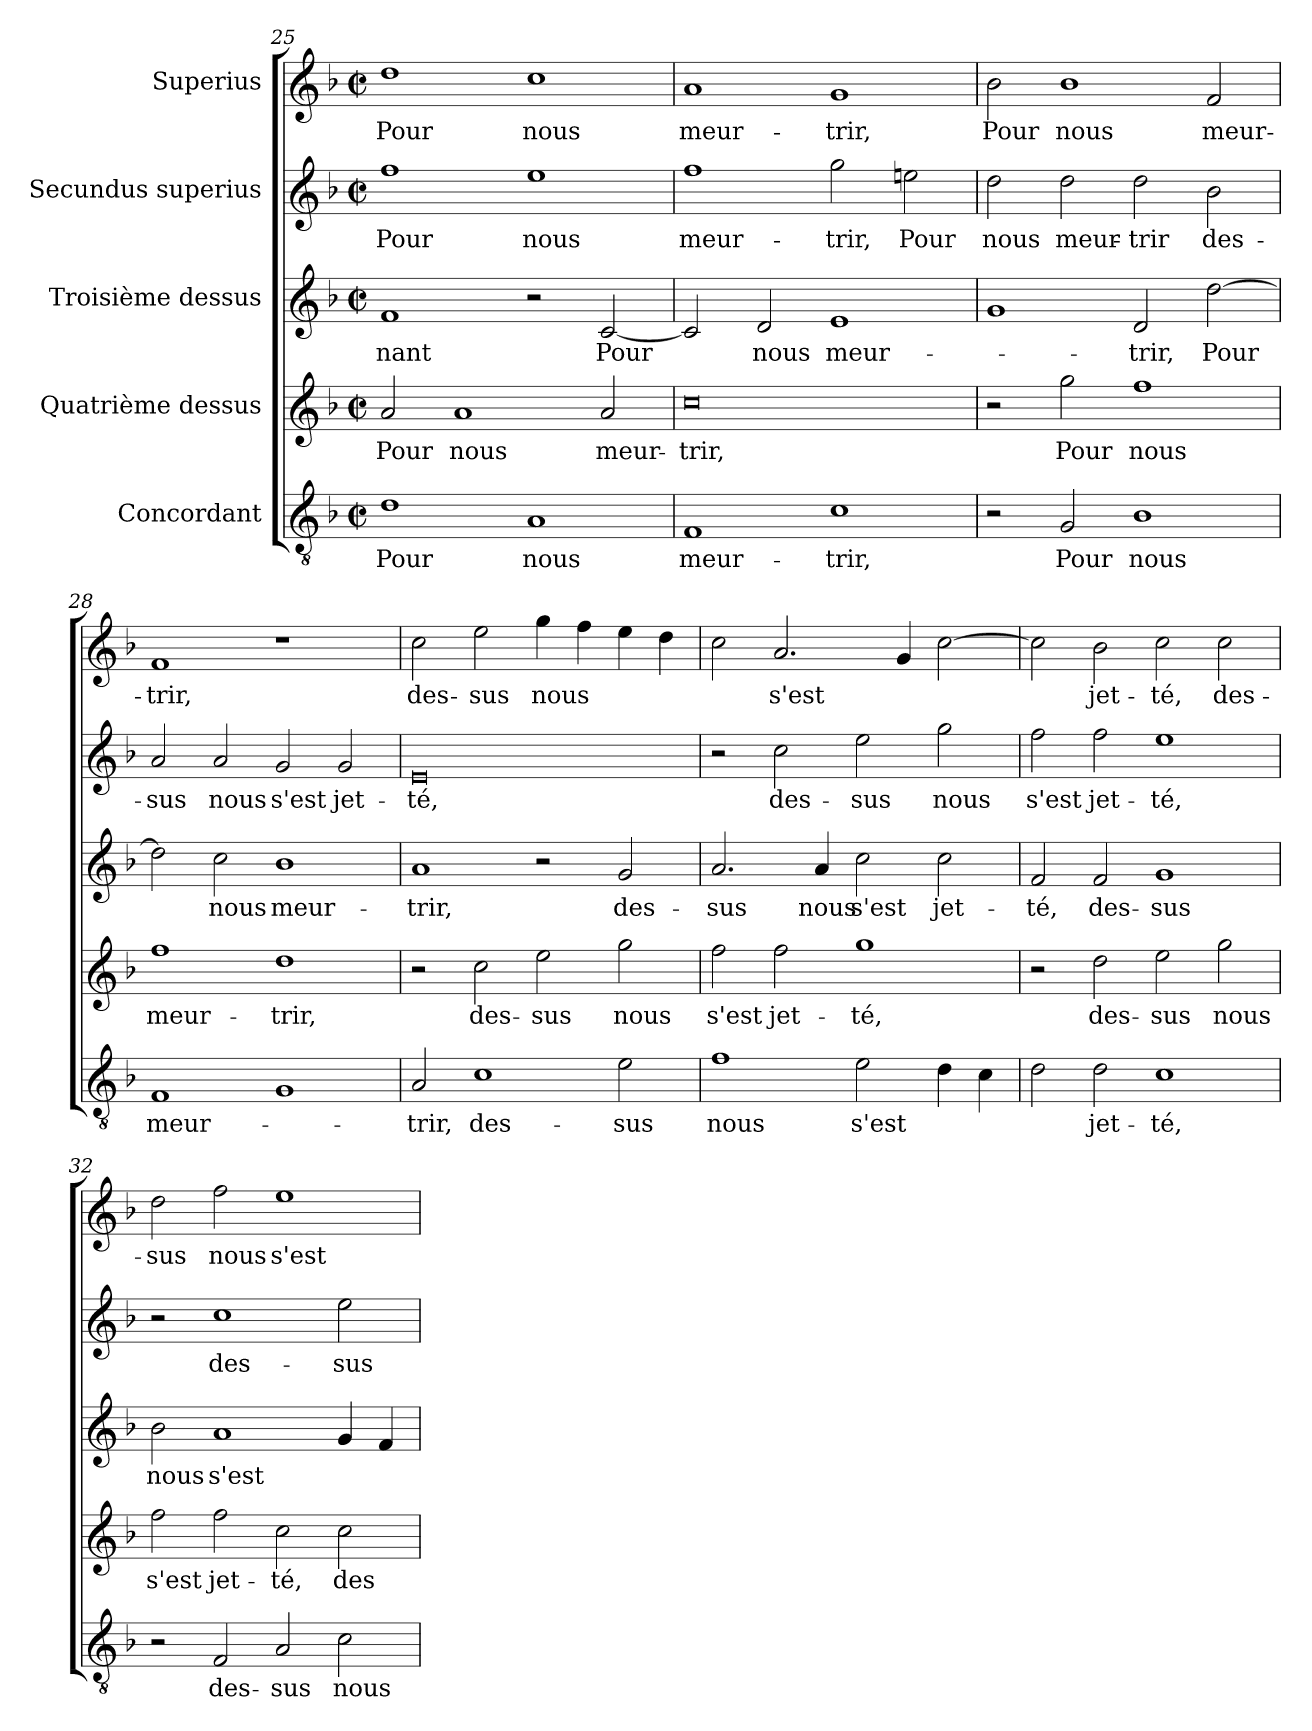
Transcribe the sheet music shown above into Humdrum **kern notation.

**kern	**text	**kern	**text	**kern	**text	**kern	**text	**kern	**text
*part5	*part5	*part4	*part4	*part3	*part3	*part2	*part2	*part1	*part1
*staff5	*staff5	*staff4	*staff4	*staff3	*staff3	*staff2	*staff2	*staff1	*staff1
*I"Concordant	*	*I"Quatrième dessus	*	*I"Troisième dessus	*	*I"Secundus superius	*	*I"Superius	*
*clefGv2	*	*clefG2	*	*clefG2	*	*clefG2	*	*clefG2	*
*k[b-]	*	*k[b-]	*	*k[b-]	*	*k[b-]	*	*k[b-]	*
*F:	*	*F:	*	*F:	*	*F:	*	*F:	*
*M2/2	*	*M2/2	*	*M2/2	*	*M2/2	*	*M2/2	*
*met(c|)	*	*met(c|)	*	*met(c|)	*	*met(c|)	*	*met(c|)	*
=25	=25	=25	=25	=25	=25	=25	=25	=25	=25
1d\	Pour	2a/	Pour	1f/	-nant	1ff\	Pour	1dd\	Pour
.	.	1a/	nous	.	.	.	.	.	.
1A/	nous	.	.	2r	.	1ee\	nous	1cc\	nous
.	.	2a/	meur-	[2c/	Pour	.	.	.	.
=26	=26	=26	=26	=26	=26	=26	=26	=26	=26
1F/	meur-	0cc\	-trir,	2c/]	.	1ff\	meur-	1a/	meur-
.	.	.	.	2d/	nous	.	.	.	.
1c\	-trir,	.	.	1e/	meur-	2gg\	-trir,	1g/	-trir,
.	.	.	.	.	.	2een\	Pour	.	.
=27	=27	=27	=27	=27	=27	=27	=27	=27	=27
2r	.	2r	.	1g/	.	2dd\	nous	2b-\	Pour
2G/	Pour	2gg\	Pour	.	.	2dd\	meur-	1b-\	nous
1B-\	nous	1ff\	nous	2d/	-trir,	2dd\	-trir	.	.
.	.	.	.	[2dd\	Pour	2b-\	des-	2f/	meur-
=28	=28	=28	=28	=28	=28	=28	=28	=28	=28
1F/	meur-	1ff\	meur-	2dd\]	.	2a/	-sus	1f/	-trir,
.	.	.	.	2cc\	nous	2a/	nous	.	.
1G/	.	1dd\	-trir,	1b-\	meur-	2g/	s'est	1r	.
.	.	.	.	.	.	2g/	jet-	.	.
!!LO:PB:g=z
=29	=29	=29	=29	=29	=29	=29	=29	=29	=29
2A/	-trir,	2r	.	1a/	-trir,	0e/	-té,	2cc\	des-
1c\	des-	2cc\	des-	.	.	.	.	2ee\	-sus
.	.	2ee\	-sus	2r	.	.	.	4gg\	nous
.	.	.	.	.	.	.	.	4ff\	.
2e\	-sus	2gg\	nous	2g/	des-	.	.	4ee\	.
.	.	.	.	.	.	.	.	4dd\	.
=30	=30	=30	=30	=30	=30	=30	=30	=30	=30
1f\	nous	2ff\	s'est	2.a/	-sus	2r	.	2cc\	.
.	.	2ff\	jet-	.	.	2cc\	des-	2.a/	s'est
.	.	.	.	4a/	nous	.	.	.	.
2e\	s'est	1gg\	-té,	2cc\	s'est	2ee\	-sus	.	.
.	.	.	.	.	.	.	.	4g/	.
4d\	.	.	.	2cc\	jet-	2gg\	nous	[2cc\	.
4c\	.	.	.	.	.	.	.	.	.
=31	=31	=31	=31	=31	=31	=31	=31	=31	=31
2d\	.	2r	.	2f/	-té,	2ff\	s'est	2cc\]	.
2d\	jet-	2dd\	des-	2f/	des-	2ff\	jet-	2b-\	jet-
1c\	-té,	2ee\	-sus	1g/	-sus	1ee\	-té,	2cc\	-té,
.	.	2gg\	nous	.	.	.	.	2cc\	des-
=32	=32	=32	=32	=32	=32	=32	=32	=32	=32
2r	.	2ff\	s'est	2b-\	nous	2r	.	2dd\	-sus
2F/	des-	2ff\	jet-	1a/	s'est	1cc\	des-	2ff\	nous
2A/	-sus	2cc\	-té,	.	.	.	.	1ee\	s'est
2c\	nous	2cc\	des-	4g/	.	2ee\	-sus	.	.
.	.	.	.	4f/	.	.	.	.	.
=	=	=	=	=	=	=	=	=	=
*-	*-	*-	*-	*-	*-	*-	*-	*-	*-
